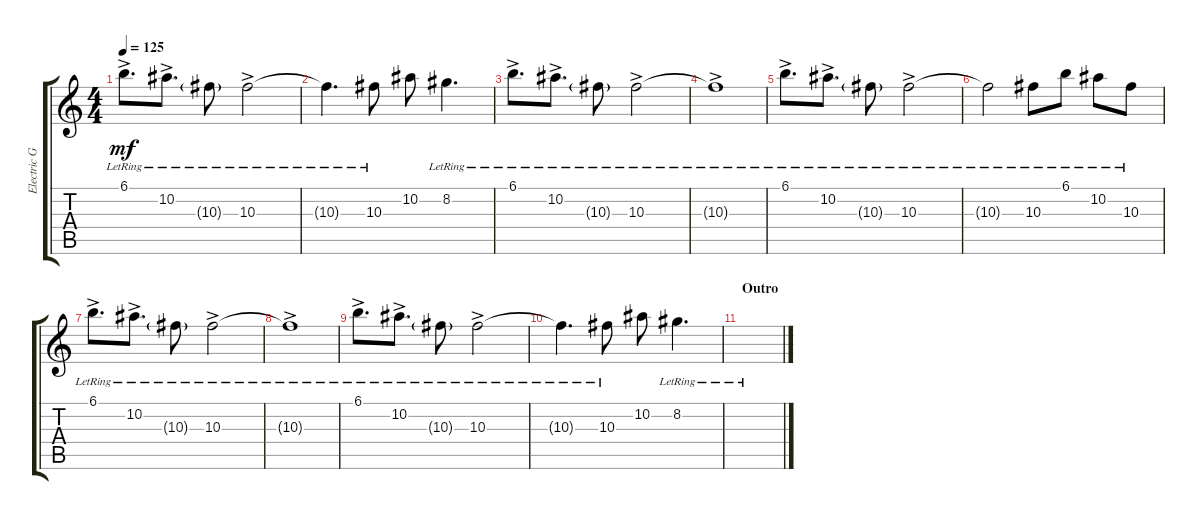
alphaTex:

\track ("Electric Guitar" "Electric G") {instrument electricguitarclean}
\staff {score tabs}
\tuning (F4 C4 Ab3 Eb3 Bb2 Eb2) {hide}
\ts (4 4)
\tempo 125
\clef g2
\ks c
6.1{ac lr}.8{d dy mf} 10.2{ac lr}.8{d} 10.3{g lr}.8 10.3{ac lr}.2 |
10.3{lr t}.4{d} 10.3{lr}.8 10.2.8 8.2{lr}.4{d} |
6.1{ac lr}.8{d} 10.2{ac lr}.8{d} 10.3{g lr}.8 10.3{ac lr}.2 |
10.3{ac lr t}.1 |
6.1{ac lr}.8{d} 10.2{ac lr}.8{d} 10.3{g lr}.8 10.3{ac lr}.2 |
10.3{lr t}.2 10.3{lr}.8 6.1{lr}.8 10.2{lr}.8 10.3{lr}.8 |
6.1{ac lr}.8{d} 10.2{ac lr}.8{d} 10.3{g lr}.8 10.3{ac lr}.2 |
10.3{ac lr t}.1 |
6.1{ac lr}.8{d} 10.2{ac lr}.8{d} 10.3{g lr}.8 10.3{ac lr}.2 |
10.3{lr t}.4{d} 10.3{lr}.8 10.2.8 8.2{lr}.4{d} |
\section ("" "Outro")
